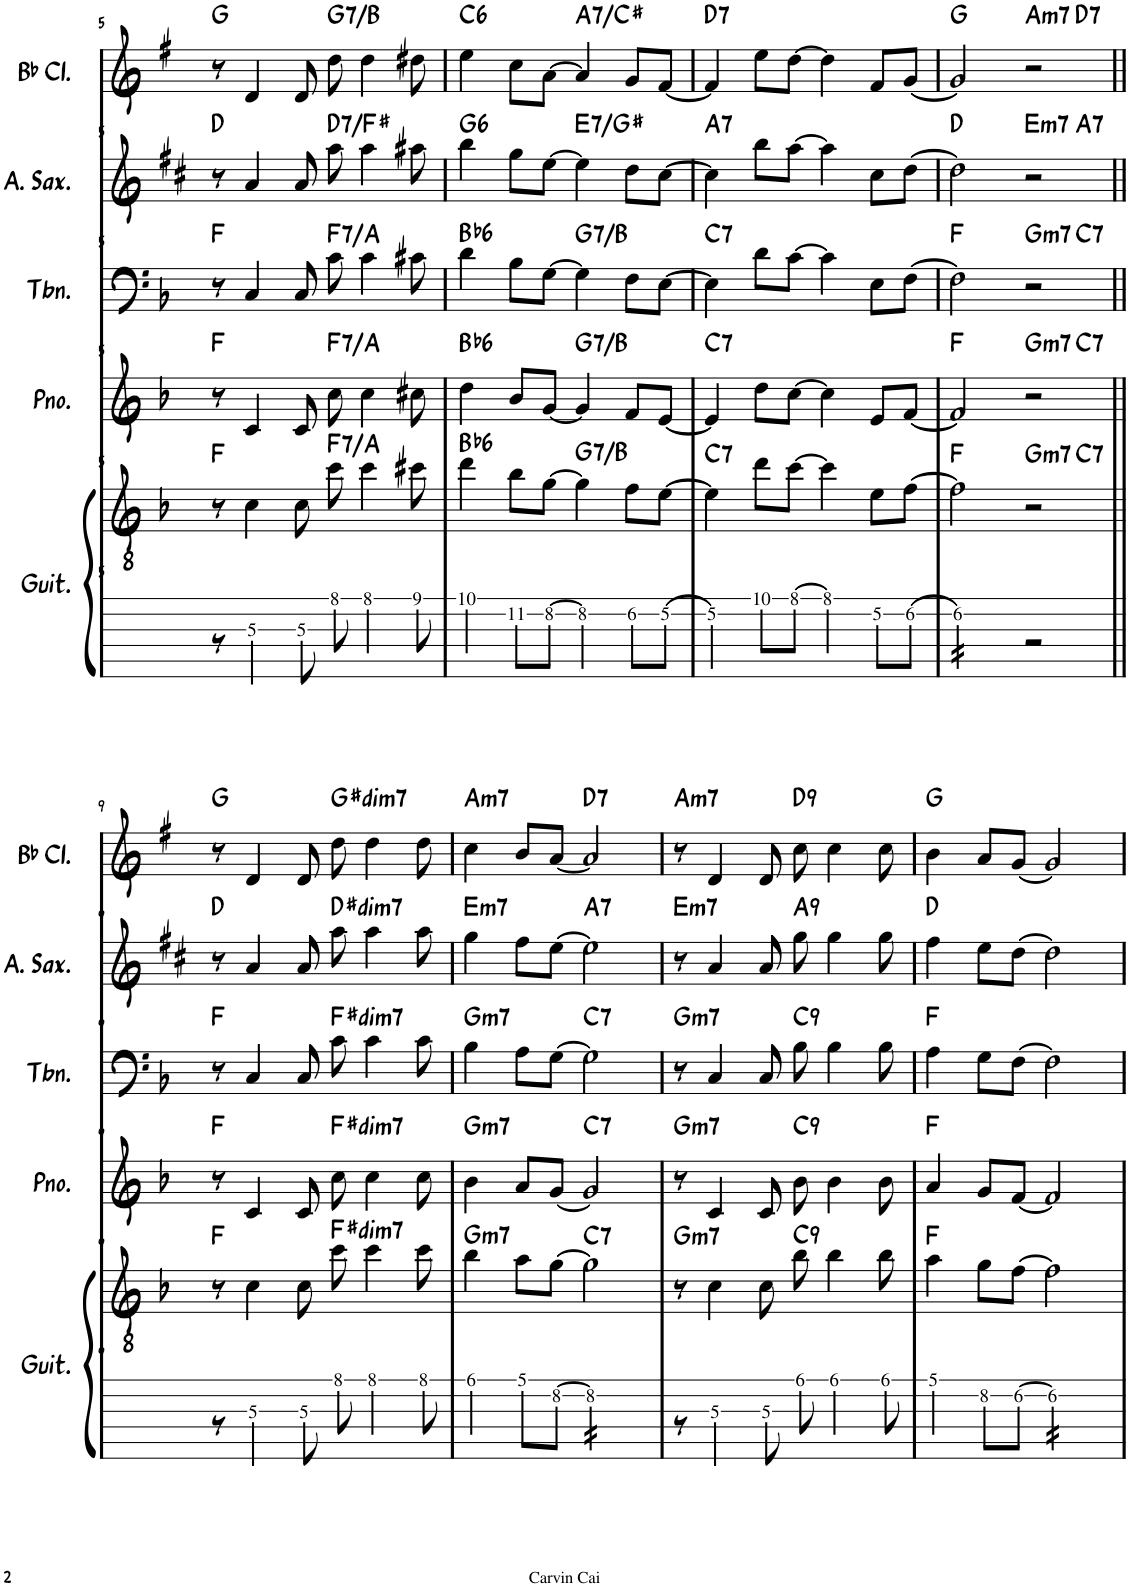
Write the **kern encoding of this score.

**kern	**kern	**harte	**kern	**harte	**kern	**harte	**kern	**harte	**kern	**harte
*part5	*part5	*part5	*part4	*part4	*part3	*part3	*part2	*part2	*part1	*part1
*staff6	*staff5	*	*staff4	*	*staff3	*	*staff2	*	*staff1	*
*I"原音吉他	*	*	*I"钢琴	*	*I"长号	*	*I"中音萨克斯	*	*I"降B调单簧管	*
!!LO:PB:g=z
*	*clefGv2	*	*clefG2	*	*clefF4	*	*clefG2	*	*clefG2	*
*	*	*	*	*	*	*	*Trd5c9	*	*Trd1c2	*
*k[b-]	*k[b-]	*	*k[b-]	*	*k[b-]	*	*k[f#c#]	*	*k[f#]	*
*M4/4	*M4/4	*	*M4/4	*	*M4/4	*	*M4/4	*	*M4/4	*
=5	=5	=5	=5	=5	=5	=5	=5	=5	=5	=5
8r	8r	F:maj	8r	F:maj	8r	F:maj	8r	D:maj	8r	G:maj
4c\	4c\	.	4c/	.	4C/	.	4a/	.	4d/	.
8c\	8c\	.	8c/	.	8C/	.	8a/	.	8d/	.
!	!	!LO:H:kt=7	!	!LO:H:kt=7	!	!LO:H:kt=7	!	!LO:H:kt=7	!	!LO:H:kt=7
8cc\	8cc\	F:7/3	8cc\	F:7/3	8c\	F:7/3	8aa\	D:7/3	8dd\	G:7/3
4cc\	4cc\	.	4cc\	.	4c\	.	4aa\	.	4dd\	.
8cc#X\	8cc#X\	.	8cc#X\	.	8c#X\	.	8aa#X\	.	8dd#X\	.
=6	=6	=6	=6	=6	=6	=6	=6	=6	=6	=6
!	!	!LO:H:kt=6	!	!LO:H:kt=6	!	!LO:H:kt=6	!	!LO:H:kt=6	!	!LO:H:kt=6
4dd\	4dd\	Bb:maj6	4dd\	Bb:maj6	4d\	Bb:maj6	4bb\	G:maj6	4ee\	C:maj6
8b-\L	8b-\L	.	8b-/L	.	8B-\L	.	8gg\L	.	8cc\L	.
[8g\J	[8g\J	.	[8g/J	.	[8G\J	.	[8ee\J	.	[8a\J	.
!	!	!LO:H:kt=7	!	!LO:H:kt=7	!	!LO:H:kt=7	!	!LO:H:kt=7	!	!LO:H:kt=7
4g\]	4g\]	G:7/3	4g/]	G:7/3	4G\]	G:7/3	4ee\]	E:7/3	4a/]	A:7/3
8f\L	8f\L	.	8f/L	.	8F\L	.	8dd\L	.	8g/L	.
[8e\J	[8e\J	.	[8e/J	.	[8E\J	.	[8cc#\J	.	[8f#/J	.
=7	=7	=7	=7	=7	=7	=7	=7	=7	=7	=7
!	!	!LO:H:kt=7	!	!LO:H:kt=7	!	!LO:H:kt=7	!	!LO:H:kt=7	!	!LO:H:kt=7
4e\]	4e\]	C:7	4e/]	C:7	4E\]	C:7	4cc#\]	A:7	4f#/]	D:7
8dd\L	8dd\L	.	8dd\L	.	8d\L	.	8bb\L	.	8ee\L	.
[8cc\J	[8cc\J	.	[8cc\J	.	[8c\J	.	[8aa\J	.	[8dd\J	.
4cc\]	4cc\]	.	4cc\]	.	4c\]	.	4aa\]	.	4dd\]	.
8e\L	8e\L	.	8e/L	.	8E\L	.	8cc#\L	.	8f#/L	.
[8f\J	[8f\J	.	[8f/J	.	[8F\J	.	[8dd\J	.	[8g/J	.
=8	=8	=8	=8	=8	=8	=8	=8	=8	=8	=8
*	*^	*	*^	*	*^	*	*^	*	*^	*
2f\]	2f\]	2.ryy	F:maj	2f/]	2.ryy	F:maj	2F\]	2.ryy	F:maj	2dd\]	2.ryy	D:maj	2g/]	2.ryy	G:maj
!	!	!	!LO:H:kt=m7	!	!	!LO:H:kt=m7	!	!	!LO:H:kt=m7	!	!	!LO:H:kt=m7	!	!	!LO:H:kt=m7
2r	2r	.	G:min7	2r	.	G:min7	2r	.	G:min7	2r	.	E:min7	2r	.	A:min7
!	!	!	!LO:H:kt=7	!	!	!LO:H:kt=7	!	!	!LO:H:kt=7	!	!	!LO:H:kt=7	!	!	!LO:H:kt=7
.	.	4ryy	C:7	.	4ryy	C:7	.	4ryy	C:7	.	4ryy	A:7	.	4ryy	D:7
*	*v	*v	*	*	*	*	*v	*v	*	*v	*v	*	*v	*v	*
*	*	*	*v	*v	*	*	*	*	*	*	*
!!LO:LB:g=z
=9||	=9||	=9||	=9||	=9||	=9||	=9||	=9||	=9||	=9||	=9||
8r	8r	F:maj	8r	F:maj	8r	F:maj	8r	D:maj	8r	G:maj
4c\	4c\	.	4c/	.	4C/	.	4a/	.	4d/	.
8c\	8c\	.	8c/	.	8C/	.	8a/	.	8d/	.
!	!	!LO:H:kt=dim7	!	!LO:H:kt=dim7	!	!LO:H:kt=dim7	!	!LO:H:kt=dim7	!	!LO:H:kt=dim7
8cc\	8cc\	F#:dim7	8cc\	F#:dim7	8c\	F#:dim7	8aa\	D#:dim7	8dd\	G#:dim7
4cc\	4cc\	.	4cc\	.	4c\	.	4aa\	.	4dd\	.
8cc\	8cc\	.	8cc\	.	8c\	.	8aa\	.	8dd\	.
=10	=10	=10	=10	=10	=10	=10	=10	=10	=10	=10
!	!	!LO:H:kt=m7	!	!LO:H:kt=m7	!	!LO:H:kt=m7	!	!LO:H:kt=m7	!	!LO:H:kt=m7
4b-\	4b-\	G:min7	4b-\	G:min7	4B-\	G:min7	4gg\	E:min7	4cc\	A:min7
8a\L	8a\L	.	8a/L	.	8A\L	.	8ff#\L	.	8b/L	.
[8g\J	[8g\J	.	[8g/J	.	[8G\J	.	[8ee\J	.	[8a/J	.
!	!	!LO:H:kt=7	!	!LO:H:kt=7	!	!LO:H:kt=7	!	!LO:H:kt=7	!	!LO:H:kt=7
2g\]	2g\]	C:7	2g/]	C:7	2G\]	C:7	2ee\]	A:7	2a/]	D:7
=11	=11	=11	=11	=11	=11	=11	=11	=11	=11	=11
!	!	!LO:H:kt=m7	!	!LO:H:kt=m7	!	!LO:H:kt=m7	!	!LO:H:kt=m7	!	!LO:H:kt=m7
8r	8r	G:min7	8r	G:min7	8r	G:min7	8r	E:min7	8r	A:min7
4c\	4c\	.	4c/	.	4C/	.	4a/	.	4d/	.
8c\	8c\	.	8c/	.	8C/	.	8a/	.	8d/	.
!	!	!LO:H:kt=9	!	!LO:H:kt=9	!	!LO:H:kt=9	!	!LO:H:kt=9	!	!LO:H:kt=9
8b-\	8b-\	C:9	8b-\	C:9	8B-\	C:9	8gg\	A:9	8cc\	D:9
4b-\	4b-\	.	4b-\	.	4B-\	.	4gg\	.	4cc\	.
8b-\	8b-\	.	8b-\	.	8B-\	.	8gg\	.	8cc\	.
=12	=12	=12	=12	=12	=12	=12	=12	=12	=12	=12
4a\	4a\	F:maj	4a/	F:maj	4A\	F:maj	4ff#\	D:maj	4b\	G:maj
8g\L	8g\L	.	8g/L	.	8G\L	.	8ee\L	.	8a/L	.
[8f\J	[8f\J	.	[8f/J	.	[8F\J	.	[8dd\J	.	[8g/J	.
2f\]	2f\]	.	2f/]	.	2F\]	.	2dd\]	.	2g/]	.
=	=	=	=	=	=	=	=	=	=	=
*-	*-	*-	*-	*-	*-	*-	*-	*-	*-	*-
